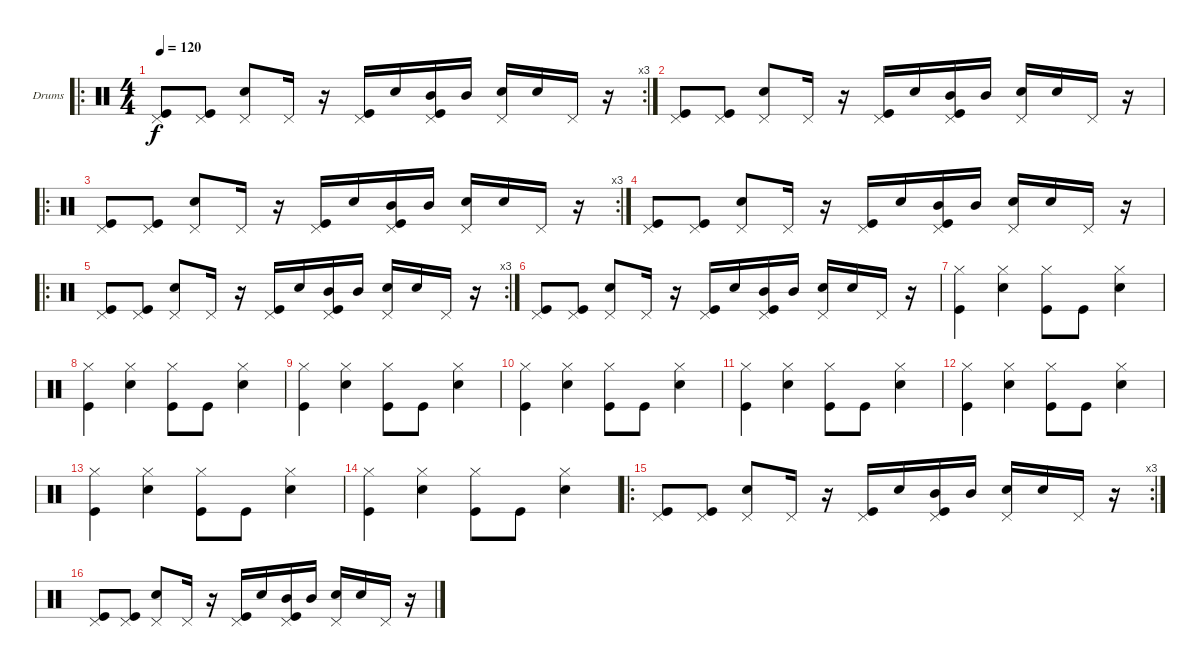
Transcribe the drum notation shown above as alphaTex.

\bracketExtendMode groupsimilarinstruments
\firstSystemTrackNameOrientation horizontal
\otherSystemsTrackNameOrientation horizontal
\track ("Drumkit" "Drums") {instrument percussion}
\staff {score}
\articulation defaults
\ro
\rc 3
\ts (4 4)
\tempo 120
\clef neutral
\ks c
("Pedal Hi-Hat (hit)" "Kick (hit)").8{dy f} ("Pedal Hi-Hat (hit)" "Kick (hit)").8 ("Pedal Hi-Hat (hit)" "Snare (hit) 2").8 "Pedal Hi-Hat (hit)".16 r.16 ("Pedal Hi-Hat (hit)" "Kick (hit)").16 "Snare (hit) 2".16 ("Pedal Hi-Hat (hit)" "Mid Tom (hit)" "Kick (hit)").16 "Mid Tom (hit)".16 ("Pedal Hi-Hat (hit)" "Snare (hit) 2").16 "Snare (hit) 2".16 "Pedal Hi-Hat (hit)".16 r.16 |
("Pedal Hi-Hat (hit)" "Kick (hit)").8 ("Pedal Hi-Hat (hit)" "Kick (hit)").8 ("Pedal Hi-Hat (hit)" "Snare (hit) 2").8 "Pedal Hi-Hat (hit)".16 r.16 ("Pedal Hi-Hat (hit)" "Kick (hit)").16 "Snare (hit) 2".16 ("Pedal Hi-Hat (hit)" "Mid Tom (hit)" "Kick (hit)").16 "Mid Tom (hit)".16 ("Pedal Hi-Hat (hit)" "Snare (hit) 2").16 "Snare (hit) 2".16 "Pedal Hi-Hat (hit)".16 r.16 |
\ro
\rc 3
("Pedal Hi-Hat (hit)" "Kick (hit)").8 ("Pedal Hi-Hat (hit)" "Kick (hit)").8 ("Pedal Hi-Hat (hit)" "Snare (hit) 2").8 "Pedal Hi-Hat (hit)".16 r.16 ("Pedal Hi-Hat (hit)" "Kick (hit)").16 "Snare (hit) 2".16 ("Pedal Hi-Hat (hit)" "Mid Tom (hit)" "Kick (hit)").16 "Mid Tom (hit)".16 ("Pedal Hi-Hat (hit)" "Snare (hit) 2").16 "Snare (hit) 2".16 "Pedal Hi-Hat (hit)".16 r.16 |
("Pedal Hi-Hat (hit)" "Kick (hit)").8 ("Pedal Hi-Hat (hit)" "Kick (hit)").8 ("Pedal Hi-Hat (hit)" "Snare (hit) 2").8 "Pedal Hi-Hat (hit)".16 r.16 ("Pedal Hi-Hat (hit)" "Kick (hit)").16 "Snare (hit) 2".16 ("Pedal Hi-Hat (hit)" "Mid Tom (hit)" "Kick (hit)").16 "Mid Tom (hit)".16 ("Pedal Hi-Hat (hit)" "Snare (hit) 2").16 "Snare (hit) 2".16 "Pedal Hi-Hat (hit)".16 r.16 |
\ro
\rc 3
("Pedal Hi-Hat (hit)" "Kick (hit)").8 ("Pedal Hi-Hat (hit)" "Kick (hit)").8 ("Pedal Hi-Hat (hit)" "Snare (hit) 2").8 "Pedal Hi-Hat (hit)".16 r.16 ("Pedal Hi-Hat (hit)" "Kick (hit)").16 "Snare (hit) 2".16 ("Pedal Hi-Hat (hit)" "Mid Tom (hit)" "Kick (hit)").16 "Mid Tom (hit)".16 ("Pedal Hi-Hat (hit)" "Snare (hit) 2").16 "Snare (hit) 2".16 "Pedal Hi-Hat (hit)".16 r.16 |
("Pedal Hi-Hat (hit)" "Kick (hit)").8 ("Pedal Hi-Hat (hit)" "Kick (hit)").8 ("Pedal Hi-Hat (hit)" "Snare (hit) 2").8 "Pedal Hi-Hat (hit)".16 r.16 ("Pedal Hi-Hat (hit)" "Kick (hit)").16 "Snare (hit) 2".16 ("Pedal Hi-Hat (hit)" "Mid Tom (hit)" "Kick (hit)").16 "Mid Tom (hit)".16 ("Pedal Hi-Hat (hit)" "Snare (hit) 2").16 "Snare (hit) 2".16 "Pedal Hi-Hat (hit)".16 r.16 |
("Hi-Hat (closed)" "Kick (hit)").4 ("Hi-Hat (closed)" "Snare (hit) 2").4 ("Hi-Hat (closed)" "Kick (hit)").8 "Kick (hit)".8 ("Hi-Hat (closed)" "Snare (hit) 2").4 |
("Hi-Hat (closed)" "Kick (hit)").4 ("Hi-Hat (closed)" "Snare (hit) 2").4 ("Hi-Hat (closed)" "Kick (hit)").8 "Kick (hit)".8 ("Hi-Hat (closed)" "Snare (hit) 2").4 |
("Hi-Hat (closed)" "Kick (hit)").4 ("Hi-Hat (closed)" "Snare (hit) 2").4 ("Hi-Hat (closed)" "Kick (hit)").8 "Kick (hit)".8 ("Hi-Hat (closed)" "Snare (hit) 2").4 |
("Hi-Hat (closed)" "Kick (hit)").4 ("Hi-Hat (closed)" "Snare (hit) 2").4 ("Hi-Hat (closed)" "Kick (hit)").8 "Kick (hit)".8 ("Hi-Hat (closed)" "Snare (hit) 2").4 |
("Hi-Hat (closed)" "Kick (hit)").4 ("Hi-Hat (closed)" "Snare (hit) 2").4 ("Hi-Hat (closed)" "Kick (hit)").8 "Kick (hit)".8 ("Hi-Hat (closed)" "Snare (hit) 2").4 |
("Hi-Hat (closed)" "Kick (hit)").4 ("Hi-Hat (closed)" "Snare (hit) 2").4 ("Hi-Hat (closed)" "Kick (hit)").8 "Kick (hit)".8 ("Hi-Hat (closed)" "Snare (hit) 2").4 |
("Hi-Hat (closed)" "Kick (hit)").4 ("Hi-Hat (closed)" "Snare (hit) 2").4 ("Hi-Hat (closed)" "Kick (hit)").8 "Kick (hit)".8 ("Hi-Hat (closed)" "Snare (hit) 2").4 |
("Hi-Hat (closed)" "Kick (hit)").4 ("Hi-Hat (closed)" "Snare (hit) 2").4 ("Hi-Hat (closed)" "Kick (hit)").8 "Kick (hit)".8 ("Hi-Hat (closed)" "Snare (hit) 2").4 |
\ro
\rc 3
("Pedal Hi-Hat (hit)" "Kick (hit)").8 ("Pedal Hi-Hat (hit)" "Kick (hit)").8 ("Pedal Hi-Hat (hit)" "Snare (hit) 2").8 "Pedal Hi-Hat (hit)".16 r.16 ("Pedal Hi-Hat (hit)" "Kick (hit)").16 "Snare (hit) 2".16 ("Pedal Hi-Hat (hit)" "Mid Tom (hit)" "Kick (hit)").16 "Mid Tom (hit)".16 ("Pedal Hi-Hat (hit)" "Snare (hit) 2").16 "Snare (hit) 2".16 "Pedal Hi-Hat (hit)".16 r.16 |
("Pedal Hi-Hat (hit)" "Kick (hit)").8 ("Pedal Hi-Hat (hit)" "Kick (hit)").8 ("Pedal Hi-Hat (hit)" "Snare (hit) 2").8 "Pedal Hi-Hat (hit)".16 r.16 ("Pedal Hi-Hat (hit)" "Kick (hit)").16 "Snare (hit) 2".16 ("Pedal Hi-Hat (hit)" "Mid Tom (hit)" "Kick (hit)").16 "Mid Tom (hit)".16 ("Pedal Hi-Hat (hit)" "Snare (hit) 2").16 "Snare (hit) 2".16 "Pedal Hi-Hat (hit)".16 r.16
